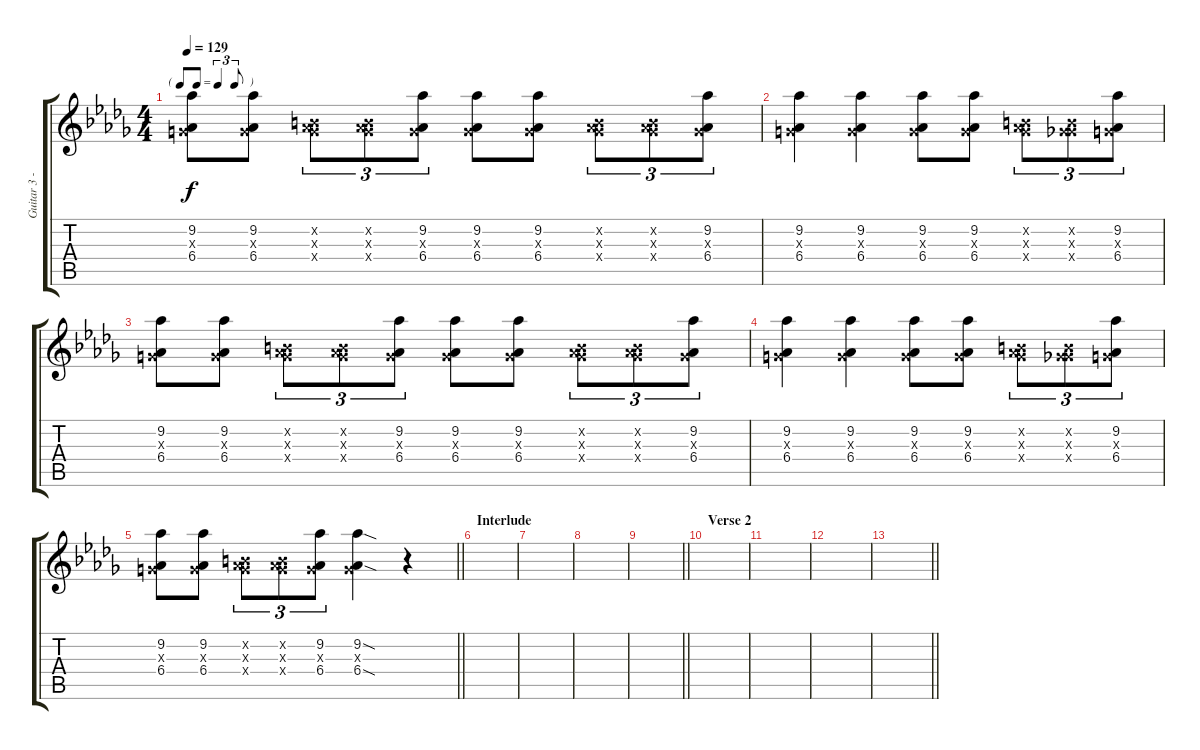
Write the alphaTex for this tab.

\track ("Guitar 3 - Lead 1" "Guitar 3 -") {instrument overdrivenguitar}
\staff {score tabs}
\tuning (E4 B3 G3 D3 A2 E2) {hide}
\ts (4 4)
\tf triplet8th
\tempo 129
\clef g2
\ks db
(9.2 0.3{x} 6.4).8{dy f} (9.2 0.3{x} 6.4).8 (0.2{x} 0.3{x} 6.4{x}).8{tu (3 2)} (0.2{x} 0.3{x} 6.4{x}).8{tu (3 2)} (9.2 0.3{x} 6.4).8{tu (3 2)} (9.2 0.3{x} 6.4).8 (9.2 0.3{x} 6.4).8 (0.2{x} 0.3{x} 6.4{x}).8{tu (3 2)} (0.2{x} 0.3{x} 6.4{x}).8{tu (3 2)} (9.2 0.3{x} 6.4).8{tu (3 2)} |
(9.2 0.3{x} 6.4).4 (9.2 0.3{x} 6.4).4 (9.2 0.3{x} 6.4).8 (9.2 0.3{x} 6.4).8 (0.2{x} 0.3{x} 6.4{x}).8{tu (3 2)} (0.2{x} 0.3{x} 4.4{x}).8{tu (3 2)} (9.2 0.3{x} 6.4).8{tu (3 2)} |
(9.2 0.3{x} 6.4).8 (9.2 0.3{x} 6.4).8 (0.2{x} 0.3{x} 6.4{x}).8{tu (3 2)} (0.2{x} 0.3{x} 6.4{x}).8{tu (3 2)} (9.2 0.3{x} 6.4).8{tu (3 2)} (9.2 0.3{x} 6.4).8 (9.2 0.3{x} 6.4).8 (0.2{x} 0.3{x} 6.4{x}).8{tu (3 2)} (0.2{x} 0.3{x} 6.4{x}).8{tu (3 2)} (9.2 0.3{x} 6.4).8{tu (3 2)} |
(9.2 0.3{x} 6.4).4 (9.2 0.3{x} 6.4).4 (9.2 0.3{x} 6.4).8 (9.2 0.3{x} 6.4).8 (0.2{x} 0.3{x} 6.4{x}).8{tu (3 2)} (0.2{x} 0.3{x} 4.4{x}).8{tu (3 2)} (9.2 0.3{x} 6.4).8{tu (3 2)} |
\barLineRight lightlight
(9.2 0.3{x} 6.4).8 (9.2 0.3{x} 6.4).8 (0.2{x} 0.3{x} 6.4{x}).8{tu (3 2)} (0.2{x} 0.3{x} 6.4{x}).8{tu (3 2)} (9.2 0.3{x} 6.4).8{tu (3 2)} (9.2{sod} 0.3{x} 6.4{sod}).4 r.4 |
\section ("" "Interlude")
|
|
|
\barLineRight lightlight
|
\section ("" "Verse 2")
|
|
|
\barLineRight lightlight
